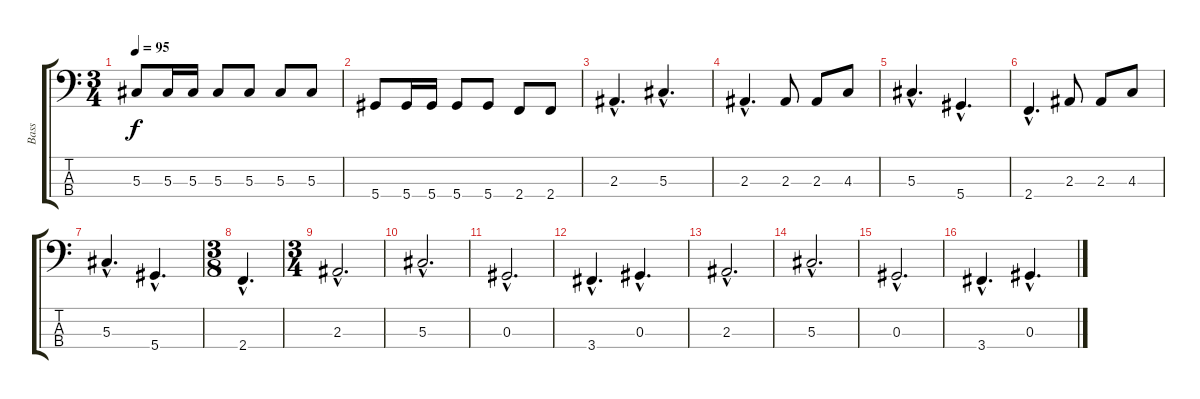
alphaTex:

\track ("Bass" "Bass") {instrument electricbasspick}
\staff {score tabs}
\tuning (Gb2 Db2 Ab1 Eb1) {hide}
\ts (3 4)
\tempo 95
\clef f4
\ks c
5.3.8{dy f} 5.3.16 5.3.16 5.3.8 5.3.8 5.3.8 5.3.8 |
5.4.8 5.4.16 5.4.16 5.4.8 5.4.8 2.4.8 2.4.8 |
2.3{hac}.4{d} 5.3{hac}.4{d} |
2.3{hac}.4{d} 2.3.8 2.3.8 4.3.8 |
5.3{hac}.4{d} 5.4{hac}.4{d} |
2.4{hac}.4{d} 2.3.8 2.3.8 4.3.8 |
5.3{hac}.4{d} 5.4{hac}.4{d} |
\ts (3 8)
2.4{hac}.4{d} |
\ts (3 4)
2.3{hac}.2{d} |
5.3{hac}.2{d} |
0.3{hac}.2{d} |
3.4{hac}.4{d} 0.3{hac}.4{d} |
2.3{hac}.2{d} |
5.3{hac}.2{d} |
0.3{hac}.2{d} |
3.4{hac}.4{d} 0.3{hac}.4{d}
